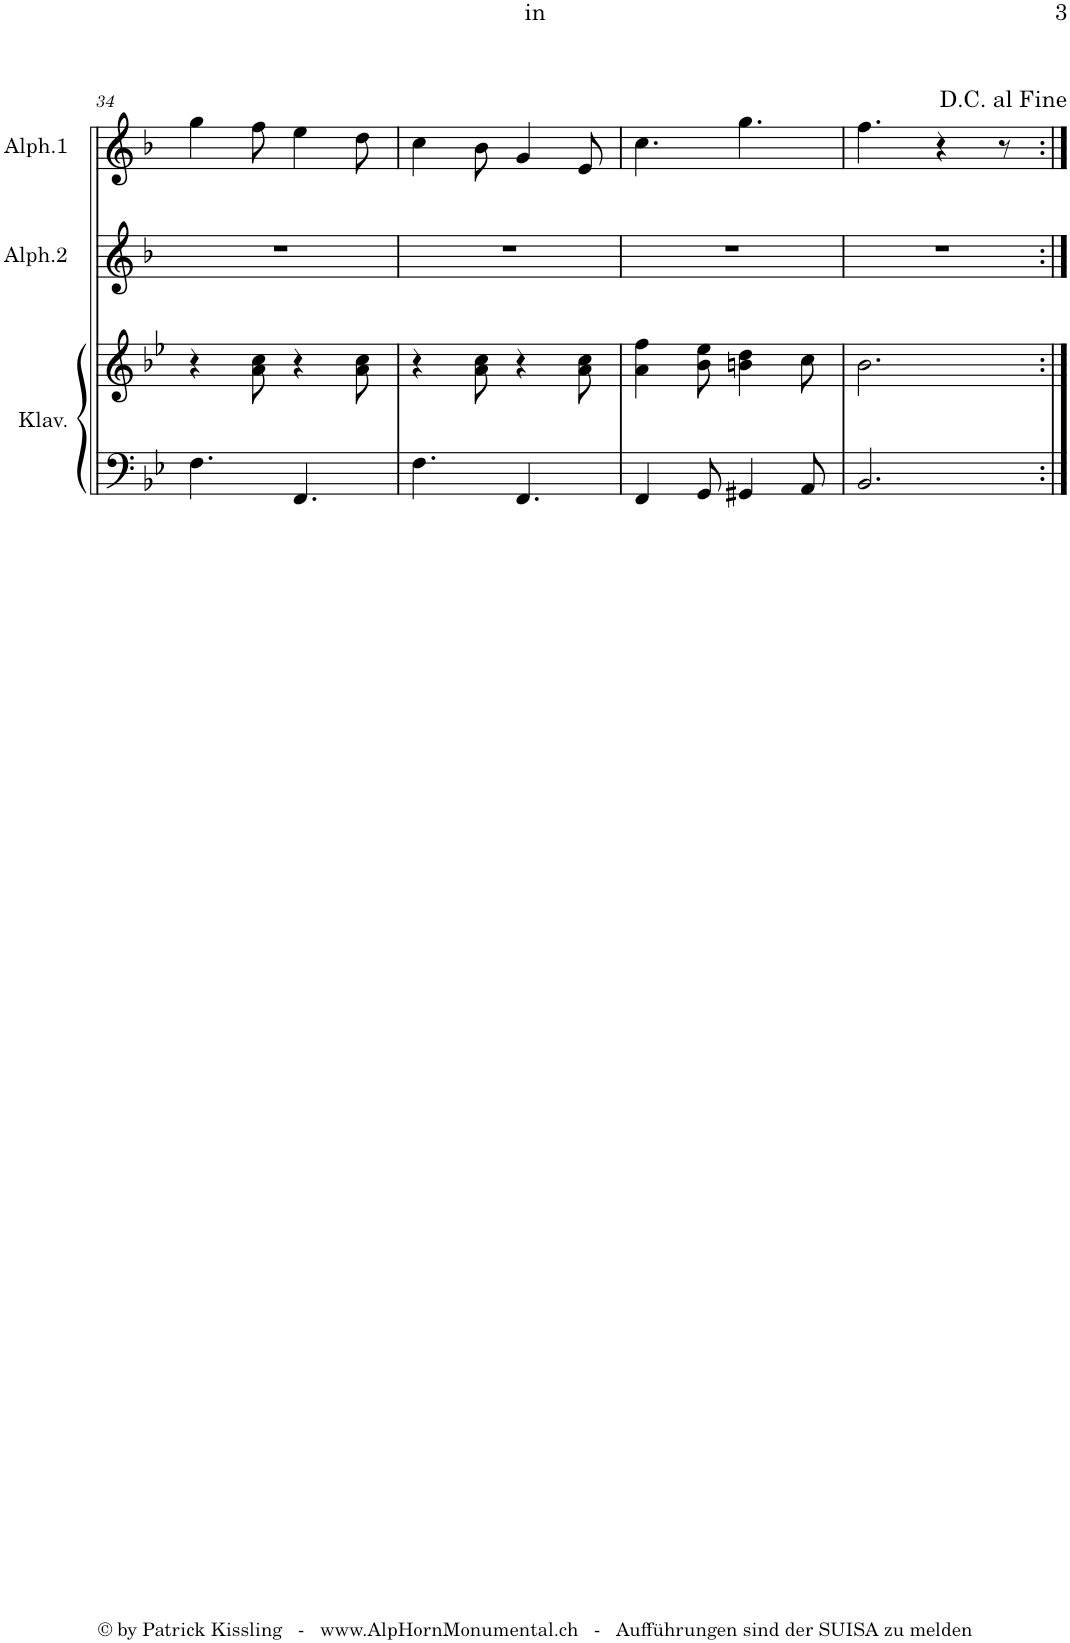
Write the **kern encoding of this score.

**kern	**kern	**kern	**kern
*part3	*part3	*part2	*part1
*staff4	*staff3	*staff2	*staff1
*I"Klavier, Piano	*	*I"Alphorn 2	*I"Alphorn 1
*I'Klav.	*	*I'Alph.2	*I'Alph.1
!!LO:PB:g=z
*clefF4	*clefG2	*clefG2	*clefG2
*	*	*Trd4c7	*Trd4c7
*k[b-e-]	*k[b-e-]	*k[b-]	*k[b-]
*M6/8	*M6/8	*M6/8	*M6/8
=34	=34	=34	=34
4.F\	4r	2.r	4gg\
.	8a\ 8cc\	.	8ff\
4.FF/	4r	.	4ee\
.	8a\ 8cc\	.	8dd\
=35	=35	=35	=35
4.F\	4r	2.r	4cc\
.	8a\ 8cc\	.	8b-\
4.FF/	4r	.	4g/
.	8a\ 8cc\	.	8e/
=36	=36	=36	=36
4FF/	4a\ 4ff\	2.r	4.cc\
8GG/	8b-\ 8ee-\	.	.
4GG#X/	4bn\ 4dd\	.	4.gg\
8AA/	8cc\	.	.
=37	=37	=37	=37
2.BB-/	2.b-\	2.r	4.ff\
.	.	.	4r
.	.	.	8r
=:|!	=:|!	=:|!	=:|!
*-	*-	*-	*-
